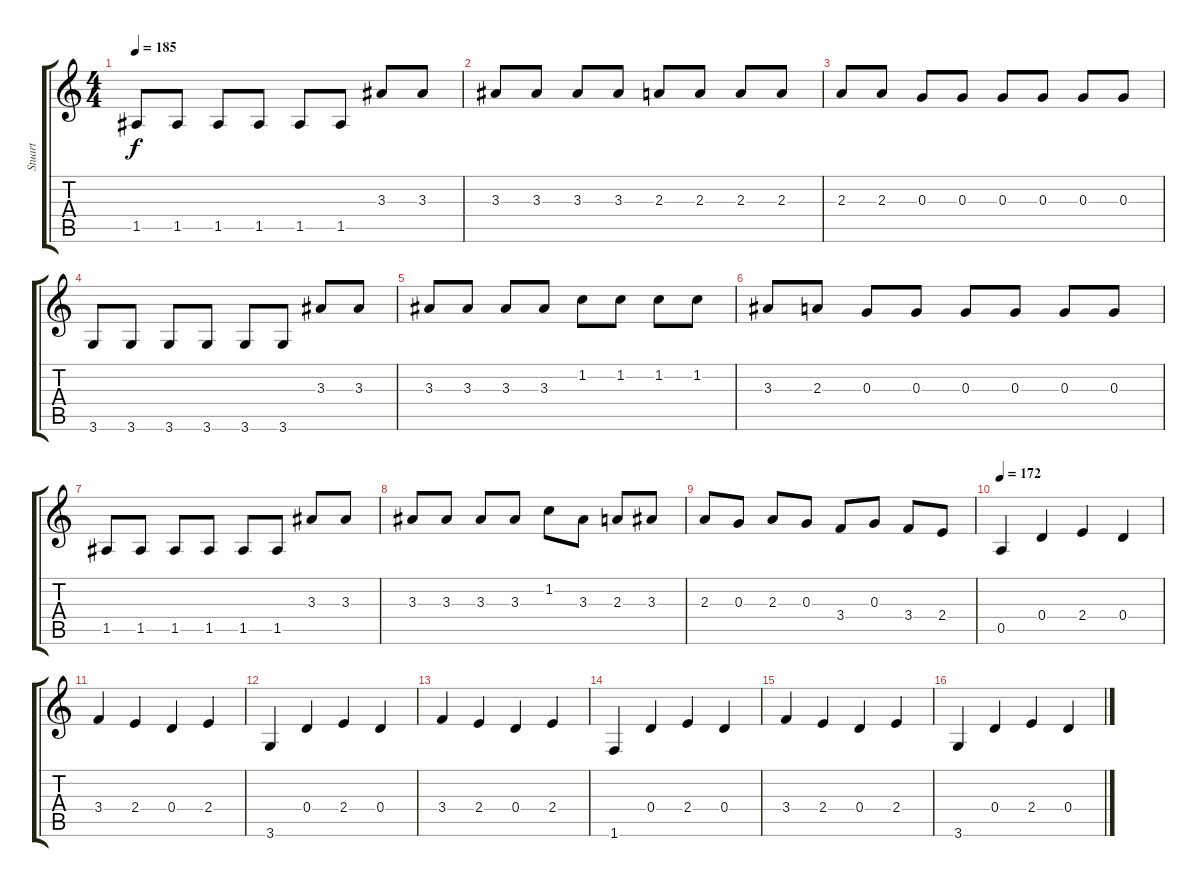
\track ("Stuart" "Stuart") {instrument distortionguitar}
\staff {score tabs}
\tuning (E4 B3 G3 D3 A2 E2) {hide}
\ts (4 4)
\tempo 185
\clef g2
\ks c
1.5.8{dy f} 1.5.8 1.5.8 1.5.8 1.5.8 1.5.8 3.3.8 3.3.8 |
3.3.8 3.3.8 3.3.8 3.3.8 2.3.8 2.3.8 2.3.8 2.3.8 |
2.3.8 2.3.8 0.3.8 0.3.8 0.3.8 0.3.8 0.3.8 0.3.8 |
3.6.8 3.6.8 3.6.8 3.6.8 3.6.8 3.6.8 3.3.8 3.3.8 |
3.3.8 3.3.8 3.3.8 3.3.8 1.2.8 1.2.8 1.2.8 1.2.8 |
3.3.8 2.3.8 0.3.8 0.3.8 0.3.8 0.3.8 0.3.8 0.3.8 |
1.5.8 1.5.8 1.5.8 1.5.8 1.5.8 1.5.8 3.3.8 3.3.8 |
3.3.8 3.3.8 3.3.8 3.3.8 1.2.8 3.3.8 2.3.8 3.3.8 |
2.3.8 0.3.8 2.3.8 0.3.8 3.4.8 0.3.8 3.4.8 2.4.8 |
\tempo 172
0.5.4 0.4.4 2.4.4 0.4.4 |
3.4.4 2.4.4 0.4.4 2.4.4 |
3.6.4 0.4.4 2.4.4 0.4.4 |
3.4.4 2.4.4 0.4.4 2.4.4 |
1.6.4 0.4.4 2.4.4 0.4.4 |
3.4.4 2.4.4 0.4.4 2.4.4 |
3.6.4 0.4.4 2.4.4 0.4.4
